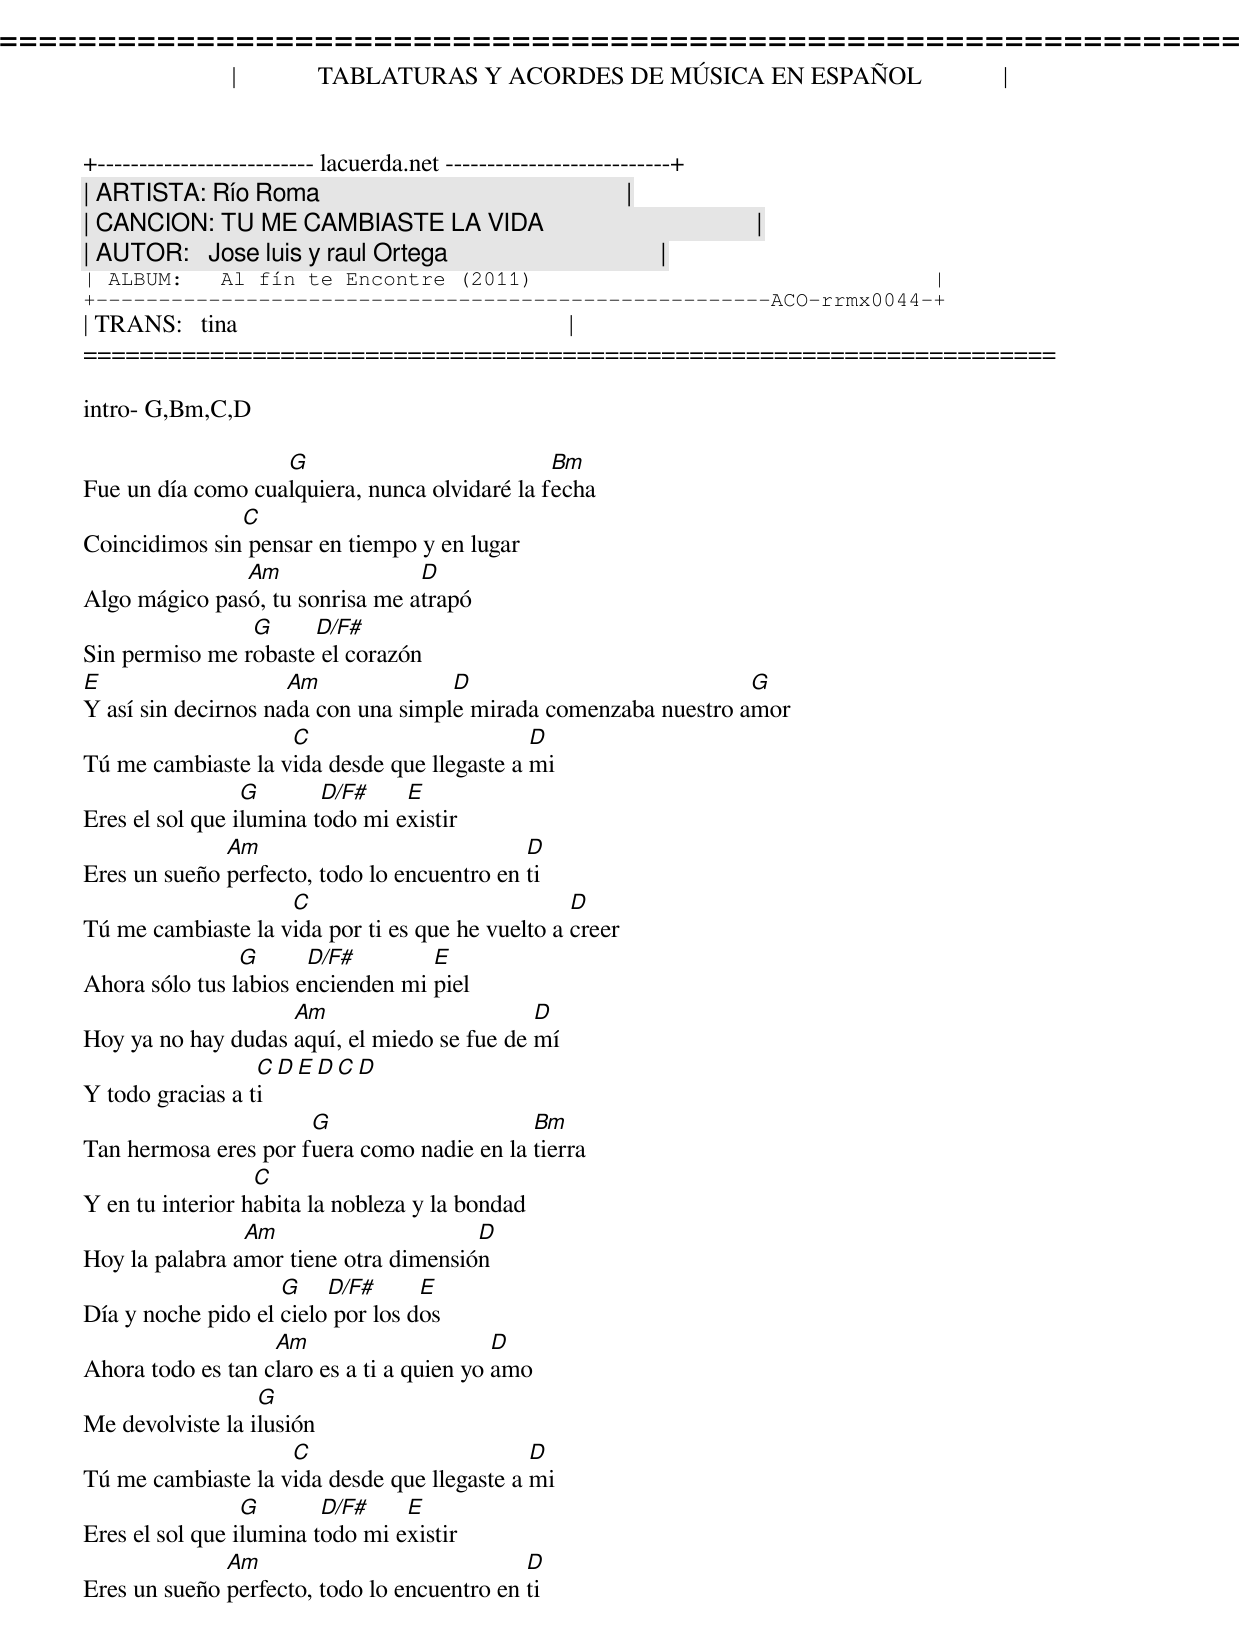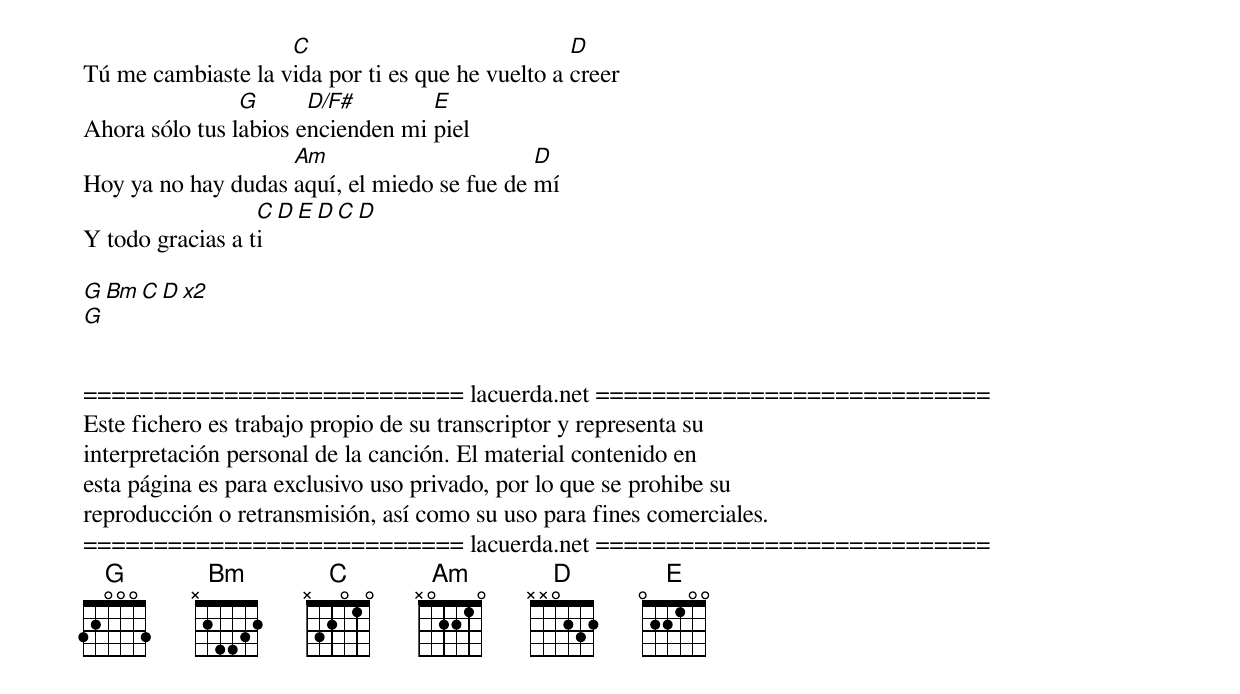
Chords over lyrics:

=====================================================================
|             TABLATURAS Y ACORDES DE MÚSICA EN ESPAÑOL             |
+-------------------------- lacuerda.net ---------------------------+
| ARTISTA: Río Roma                                                 |
| CANCION: TU ME CAMBIASTE LA VIDA                                  |
| AUTOR:   Jose luis y raul Ortega                                  |
| ALBUM:   Al fín te Encontre (2011)                                |
+------------------------------------------------------ACO-rrmx0044-+
| TRANS:   tina                                                     |
=====================================================================

intro- G,Bm,C,D

                   G                           Bm
Fue un día como cualquiera, nunca olvidaré la fecha
               C
Coincidimos sin pensar en tiempo y en lugar
               Am                D
Algo mágico pasó, tu sonrisa me atrapó
                G     D/F#
Sin permiso me robaste el corazón
E                    Am              D                           G
Y así sin decirnos nada con una simple mirada comenzaba nuestro amor
                    C                        D
Tú me cambiaste la vida desde que llegaste a mi
                 G       D/F#    E
Eres el sol que ilumina todo mi existir
              Am                             D
Eres un sueño perfecto, todo lo encuentro en ti
                    C                             D
Tú me cambiaste la vida por ti es que he vuelto a creer
                G      D/F#        E
Ahora sólo tus labios encienden mi piel
                    Am                       D
Hoy ya no hay dudas aquí, el miedo se fue de mí
                  C  D  E   D  C  D
Y todo gracias a ti
                      G                     Bm
Tan hermosa eres por fuera como nadie en la tierra
                  C
Y en tu interior habita la nobleza y la bondad
                Am                     D
Hoy la palabra amor tiene otra dimensión
                    G    D/F#      E
Día y noche pido el cielo por los dos
                   Am                      D
Ahora todo es tan claro es a ti a quien yo amo
                  G
Me devolviste la ilusión
                    C                        D
Tú me cambiaste la vida desde que llegaste a mi
                 G       D/F#    E
Eres el sol que ilumina todo mi existir
              Am                             D
Eres un sueño perfecto, todo lo encuentro en ti
                    C                             D
Tú me cambiaste la vida por ti es que he vuelto a creer
                G      D/F#        E
Ahora sólo tus labios encienden mi piel
                    Am                       D
Hoy ya no hay dudas aquí, el miedo se fue de mí
                  C  D  E   D  C  D
Y todo gracias a ti

G Bm C D x2
G


=========================== lacuerda.net ============================
Este fichero es trabajo propio de su transcriptor y representa su
interpretación personal de la canción. El material contenido en
esta página es para exclusivo uso privado, por lo que se prohibe su
reproducción o retransmisión, así como su uso para fines comerciales.
=========================== lacuerda.net ============================
